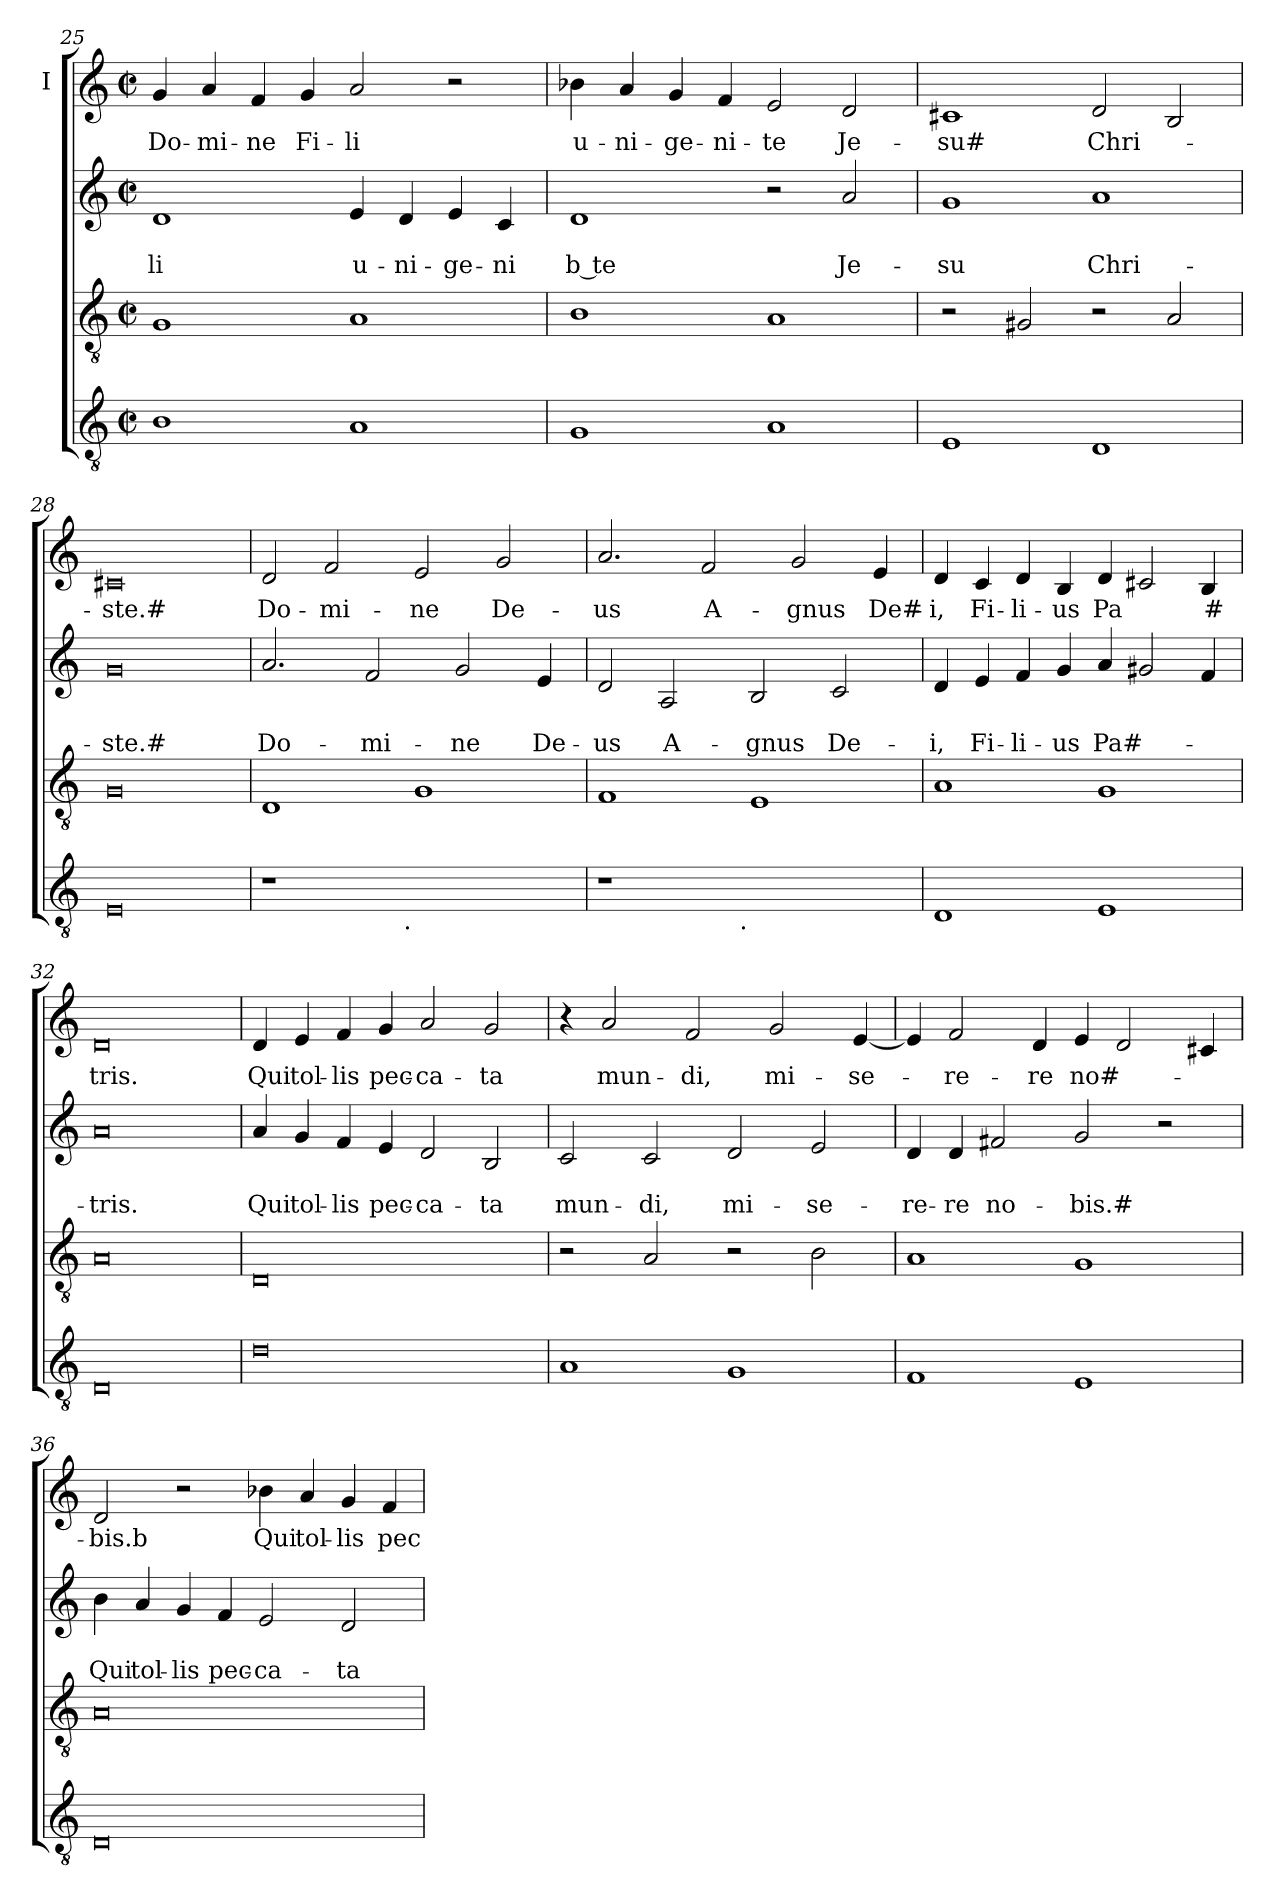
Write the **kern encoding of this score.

**kern	**kern	**kern	**text	**text	**kern	**text
*part4	*part3	*part2	*part2	*part2	*part1	*part1
*staff4	*staff3	*staff2	*staff2	*staff2	*staff1	*staff1
*	*	*	*	*	*I"I	*
*clefGv2	*clefGv2	*clefG2	*	*	*clefG2	*
*k[]	*k[]	*k[]	*	*	*k[]	*
*C:	*C:	*C:	*	*	*C:	*
*M2/2	*M2/2	*M2/2	*	*	*M2/2	*
*met(c|)	*met(c|)	*met(c|)	*	*	*met(c|)	*
=25	=25	=25	=25	=25	=25	=25
!	!	!	!	!LO:LY:b	!	!LO:LY:b
1B	1G	1d	.	-li	4g/	Do-
!	!	!	!	!	!	!LO:LY:b
.	.	.	.	.	4a/	-mi-
!	!	!	!	!	!	!LO:LY:b:rj
.	.	.	.	.	4f/	-ne
!	!	!	!	!	!	!LO:LY:b
.	.	.	.	.	4g/	Fi-
!	!	!	!	!LO:LY:b	!	!LO:LY:b:rj
1A	1A	4e/	.	u-	2a/	-li
!	!	!	!	!LO:LY:b	!	!
.	.	4d/	.	-ni-	.	.
!	!	!	!	!LO:LY:b	!	!
.	.	4e/	.	-ge-	2r	.
!	!	!	!	!LO:LY:b:rj	!	!
.	.	4c/	.	-ni	.	.
=26	=26	=26	=26	=26	=26	=26
!	!	!	!	!LO:LY:b:rj	!	!LO:LY:b
1G	1B	1d	.	b te	4b-\	u-
!	!	!	!	!	!	!LO:LY:b
.	.	.	.	.	4a/	-ni-
!	!	!	!	!	!	!LO:LY:b
.	.	.	.	.	4g/	-ge-
!	!	!	!	!	!	!LO:LY:b
.	.	.	.	.	4f/	-ni-
!	!	!	!	!	!	!LO:LY:b
1A	1A	2r	.	.	2e/	-te
!	!	!	!	!LO:LY:b	!	!LO:LY:b
.	.	2a/	.	Je-	2d/	Je-
!!LO:LB:g=z
=27	=27	=27	=27	=27	=27	=27
!	!	!	!	!LO:LY:b	!	!LO:LY:b:rj
1E	2r	1g	.	-su	1c#	-su#
.	2G#/	.	.	.	.	.
!	!	!	!	!LO:LY:b	!	!LO:LY:b
1D	2r	1a	.	Chri-	2d/	Chri-
.	2A/	.	.	.	2B/	.
=28	=28	=28	=28	=28	=28	=28
!	!	!	!	!LO:LY:b	!	!LO:LY:b
0E	0G	0g	.	-ste.#	0c#	-ste.#
=29	=29	=29	=29	=29	=29	=29
!	!	!	!	!LO:LY:b	!	!LO:LY:b
*^	*	*	*	*	*	*
1r	2ryy	1D	2.a/	.	Do-	2d/	Do-
!	!	!	!	!	!	!	!LO:LY:b
.	4...ryy	.	.	.	.	2f/	-mi-
!	!	!	!	!	!LO:LY:b	!	!
.	.	.	2f/	.	-mi-	.	.
!	!LO:TX:b:t=.	!	!	!	!	!	!
.	1ryy	.	.	.	.	.	.
!	!	!	!	!	!	!	!LO:LY:b
1ryy	.	1G	.	.	.	2e/	-ne
!	!	!	!	!	!LO:LY:b	!	!
.	.	.	2g/	.	-ne	.	.
!	!	!	!	!	!	!	!LO:LY:b
.	.	.	.	.	.	2g/	De-
!	!	!	!	!	!LO:LY:b	!	!
.	.	.	4e/	.	De-	.	.
.	32ryy	.	.	.	.	.	.
=30	=30	=30	=30	=30	=30	=30	=30
!	!	!	!	!	!LO:LY:b	!	!LO:LY:b
1r	2ryy	1F	2d/	.	-us	2.a/	-us
!	!	!	!	!	!LO:LY:b	!	!
.	4...ryy	.	2A/	.	A-	.	.
!	!	!	!	!	!	!	!LO:LY:b
.	.	.	.	.	.	2f/	A-
!	!LO:TX:b:t=.	!	!	!	!	!	!
.	1ryy	.	.	.	.	.	.
!	!	!	!	!	!LO:LY:b	!	!
1ryy	.	1E	2B/	.	-gnus	.	.
!	!	!	!	!	!	!	!LO:LY:b
.	.	.	.	.	.	2g/	-gnus
!	!	!	!	!	!LO:LY:b	!	!
.	.	.	2c/	.	De-	.	.
!	!	!	!	!	!	!	!LO:LY:b:rj
.	.	.	.	.	.	4e/	De#-
.	32ryy	.	.	.	.	.	.
=31	=31	=31	=31	=31	=31	=31	=31
!	!	!	!	!	!LO:LY:b	!	!LO:LY:b
*v	*v	*	*	*	*	*	*
1D	1A	4d/	.	-i,	4d/	-i,
!	!	!	!	!LO:LY:b	!	!LO:LY:b
.	.	4e/	.	Fi-	4c/	Fi-
!	!	!	!	!LO:LY:b	!	!LO:LY:b
.	.	4f/	.	-li-	4d/	-li-
!	!	!	!	!LO:LY:b	!	!LO:LY:b
.	.	4g/	.	-us	4B/	-us
!	!	!	!	!LO:LY:b	!	!LO:LY:b
1E	1G	4a/	.	Pa#-	4d/	Pa
.	.	2g#/	.	.	2c#/	.
!	!	!	!	!	!	!LO:LY:b
.	.	4f/	.	.	4B/	#
=32	=32	=32	=32	=32	=32	=32
!	!	!	!	!LO:LY:b	!	!LO:LY:b
0D	0A	0a	.	-tris.	0d	tris.
!!LO:LB:g=z
=33!	=33!	=33!	=33!	=33!	=33!	=33!
!	!	!	!	!LO:LY:b	!	!LO:LY:b
0d	0D	4a/	.	Qui	4d/	Qui
!	!	!	!	!LO:LY:b	!	!LO:LY:b
.	.	4g/	.	tol-	4e/	tol-
!	!	!	!	!LO:LY:b	!	!LO:LY:b
.	.	4f/	.	-lis	4f/	-lis
!	!	!	!	!LO:LY:b	!	!LO:LY:b
.	.	4e/	.	pec-	4g/	pec-
!	!	!	!	!LO:LY:b	!	!LO:LY:b
.	.	2d/	.	-ca-	2a/	-ca-
!	!	!	!	!LO:LY:b	!	!LO:LY:b
.	.	2B/	.	-ta	2g/	-ta
=34	=34	=34	=34	=34	=34	=34
!	!	!	!	!LO:LY:b	!	!
1A	2r	2c/	.	mun-	4r	.
!	!	!	!	!	!	!LO:LY:b
.	.	.	.	.	2a/	mun-
!	!	!	!	!LO:LY:b	!	!
.	2A/	2c/	.	-di,	.	.
!	!	!	!	!	!	!LO:LY:b
.	.	.	.	.	2f/	-di,
!	!	!	!	!LO:LY:b	!	!
1G	2r	2d/	.	mi-	.	.
!	!	!	!	!	!	!LO:LY:b
.	.	.	.	.	2g/	mi-
!	!	!	!	!LO:LY:b	!	!
.	2B\	2e/	.	-se-	.	.
!	!	!	!	!	!	!LO:LY:b
.	.	.	.	.	[<4e/	-se-
=35	=35	=35	=35	=35	=35	=35
!	!	!	!	!LO:LY:b	!	!
1F	1A	4d/	.	-re-	4e/]	.
!	!	!	!	!LO:LY:b	!	!LO:LY:b
.	.	4d/	.	-re	2f/	-re-
!	!	!	!	!LO:LY:b	!	!
.	.	2f#X/	.	no-	.	.
!	!	!	!	!	!	!LO:LY:b
.	.	.	.	.	4d/	-re
!	!	!	!	!LO:LY:b:rj	!	!LO:LY:b
1E	1G	2g/	.	-bis.#	4e/	no#-
.	.	.	.	.	2d/	.
.	.	2r	.	.	.	.
.	.	.	.	.	4c#/	.
=36	=36	=36	=36	=36	=36	=36
!	!	!	!	!LO:LY:b	!	!LO:LY:b
0D	0A	4b\	.	Qui	2d/	-bis.b
!	!	!	!	!LO:LY:b	!	!
.	.	4a/	.	tol-	.	.
!	!	!	!	!LO:LY:b:rj	!	!
.	.	4g/	.	-lis	2r	.
!	!	!	!	!LO:LY:b	!	!
.	.	4f/	.	pec-	.	.
!	!	!	!	!LO:LY:b:rj	!	!LO:LY:b
.	.	2e/	.	-ca-	4b-\	Qui
!	!	!	!	!	!	!LO:LY:b
.	.	.	.	.	4a/	tol-
!	!	!	!	!LO:LY:b	!	!LO:LY:b:rj
.	.	2d/	.	-ta	4g/	-lis
!	!	!	!	!	!	!LO:LY:b
.	.	.	.	.	4f/	pec-
=	=	=	=	=	=	=
*-	*-	*-	*-	*-	*-	*-
